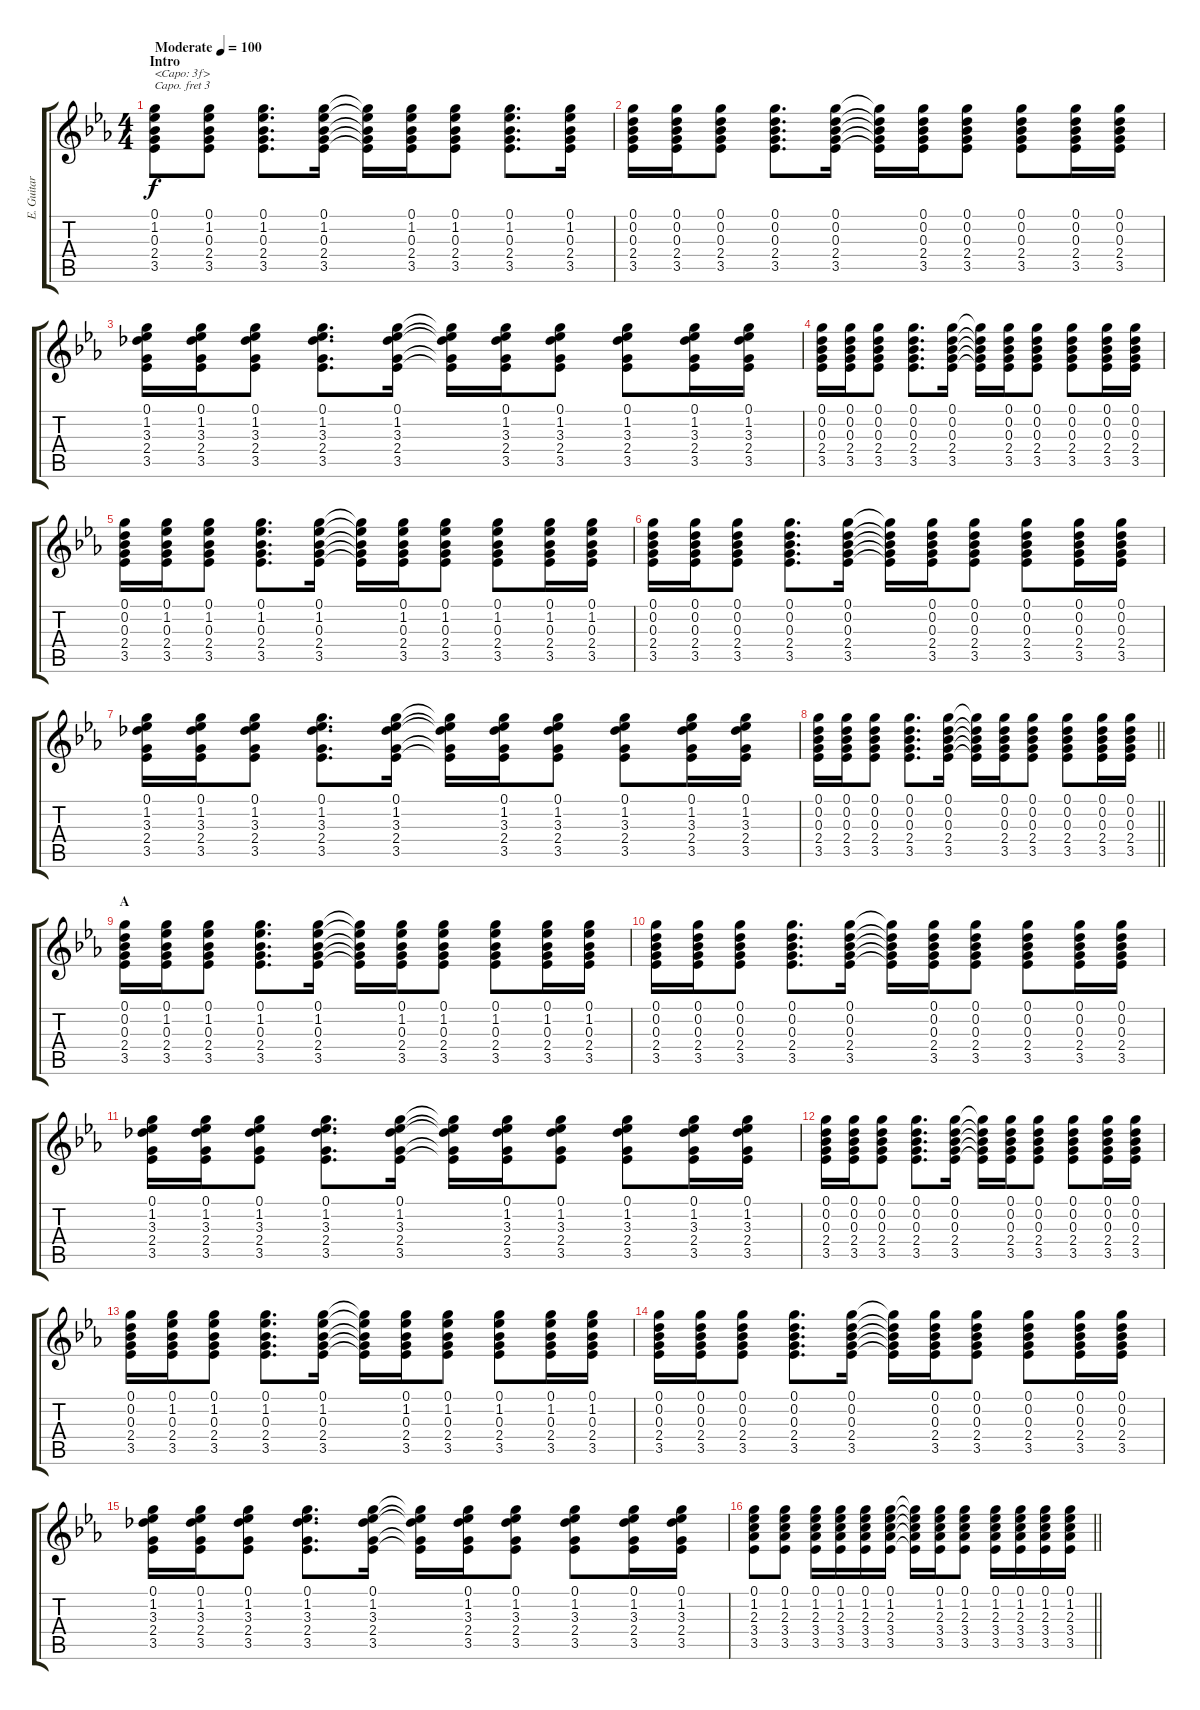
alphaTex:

\track ("E. Guitar I" "E. Guitar ") {instrument electricguitarjazz}
\staff {score tabs}
\capo 3
\tuning (E4 B3 G3 D3 A2 E2) {hide}
\ts (4 4)
\section ("" "Intro")
\tempo (100 "Moderate")
\clef g2
\ks eb
(0.1 1.2 0.3 2.4 3.5).8{txt "<Capo: 3f>" dy f instrument electricguitarjazz} (0.1 1.2 0.3 2.4 3.5).8 (0.1 1.2 0.3 2.4 3.5).8{d} (0.1 1.2 0.3 2.4 3.5).16 (0.1{t} 1.2{t} 0.3{t} 2.4{t} 3.5{t}).16 (0.1 1.2 0.3 2.4 3.5).16 (0.1 1.2 0.3 2.4 3.5).8 (0.1 1.2 0.3 2.4 3.5).8{d} (0.1 1.2 0.3 2.4 3.5).16 |
(0.1 0.2 0.3 2.4 3.5).16 (0.1 0.2 0.3 2.4 3.5).16 (0.1 0.2 0.3 2.4 3.5).8 (0.1 0.2 0.3 2.4 3.5).8{d} (0.1 0.2 0.3 2.4 3.5).16 (0.1{t} 0.2{t} 0.3{t} 2.4{t} 3.5{t}).16 (0.1 0.2 0.3 2.4 3.5).16 (0.1 0.2 0.3 2.4 3.5).8 (0.1 0.2 0.3 2.4 3.5).8 (0.1 0.2 0.3 2.4 3.5).16 (0.1 0.2 0.3 2.4 3.5).16 |
(0.1 1.2 3.3 2.4 3.5).16 (0.1 1.2 3.3 2.4 3.5).16 (0.1 1.2 3.3 2.4 3.5).8 (0.1 1.2 3.3 2.4 3.5).8{d} (0.1 1.2 3.3 2.4 3.5).16 (0.1{t} 1.2{t} 3.3{t} 2.4{t} 3.5{t}).16 (0.1 1.2 3.3 2.4 3.5).16 (0.1 1.2 3.3 2.4 3.5).8 (0.1 1.2 3.3 2.4 3.5).8 (0.1 1.2 3.3 2.4 3.5).16 (0.1 1.2 3.3 2.4 3.5).16 |
(0.1 0.2 0.3 2.4 3.5).16 (0.1 0.2 0.3 2.4 3.5).16 (0.1 0.2 0.3 2.4 3.5).8 (0.1 0.2 0.3 2.4 3.5).8{d} (0.1 0.2 0.3 2.4 3.5).16 (0.1{t} 0.2{t} 0.3{t} 2.4{t} 3.5{t}).16 (0.1 0.2 0.3 2.4 3.5).16 (0.1 0.2 0.3 2.4 3.5).8 (0.1 0.2 0.3 2.4 3.5).8 (0.1 0.2 0.3 2.4 3.5).16 (0.1 0.2 0.3 2.4 3.5).16 |
(0.1 0.2 0.3 2.4 3.5).16 (0.1 1.2 0.3 2.4 3.5).16 (0.1 1.2 0.3 2.4 3.5).8 (0.1 1.2 0.3 2.4 3.5).8{d} (0.1 1.2 0.3 2.4 3.5).16 (0.1{t} 1.2{t} 0.3{t} 2.4{t} 3.5{t}).16 (0.1 1.2 0.3 2.4 3.5).16 (0.1 1.2 0.3 2.4 3.5).8 (0.1 1.2 0.3 2.4 3.5).8 (0.1 1.2 0.3 2.4 3.5).16 (0.1 1.2 0.3 2.4 3.5).16 |
(0.1 0.2 0.3 2.4 3.5).16 (0.1 0.2 0.3 2.4 3.5).16 (0.1 0.2 0.3 2.4 3.5).8 (0.1 0.2 0.3 2.4 3.5).8{d} (0.1 0.2 0.3 2.4 3.5).16 (0.1{t} 0.2{t} 0.3{t} 2.4{t} 3.5{t}).16 (0.1 0.2 0.3 2.4 3.5).16 (0.1 0.2 0.3 2.4 3.5).8 (0.1 0.2 0.3 2.4 3.5).8 (0.1 0.2 0.3 2.4 3.5).16 (0.1 0.2 0.3 2.4 3.5).16 |
(0.1 1.2 3.3 2.4 3.5).16 (0.1 1.2 3.3 2.4 3.5).16 (0.1 1.2 3.3 2.4 3.5).8 (0.1 1.2 3.3 2.4 3.5).8{d} (0.1 1.2 3.3 2.4 3.5).16 (0.1{t} 1.2{t} 3.3{t} 2.4{t} 3.5{t}).16 (0.1 1.2 3.3 2.4 3.5).16 (0.1 1.2 3.3 2.4 3.5).8 (0.1 1.2 3.3 2.4 3.5).8 (0.1 1.2 3.3 2.4 3.5).16 (0.1 1.2 3.3 2.4 3.5).16 |
\barLineRight lightlight
(0.1 0.2 0.3 2.4 3.5).16 (0.1 0.2 0.3 2.4 3.5).16 (0.1 0.2 0.3 2.4 3.5).8 (0.1 0.2 0.3 2.4 3.5).8{d} (0.1 0.2 0.3 2.4 3.5).16 (0.1{t} 0.2{t} 0.3{t} 2.4{t} 3.5{t}).16 (0.1 0.2 0.3 2.4 3.5).16 (0.1 0.2 0.3 2.4 3.5).8 (0.1 0.2 0.3 2.4 3.5).8 (0.1 0.2 0.3 2.4 3.5).16 (0.1 0.2 0.3 2.4 3.5).16 |
\section ("" "A")
(0.1 0.2 0.3 2.4 3.5).16 (0.1 1.2 0.3 2.4 3.5).16 (0.1 1.2 0.3 2.4 3.5).8 (0.1 1.2 0.3 2.4 3.5).8{d} (0.1 1.2 0.3 2.4 3.5).16 (0.1{t} 1.2{t} 0.3{t} 2.4{t} 3.5{t}).16 (0.1 1.2 0.3 2.4 3.5).16 (0.1 1.2 0.3 2.4 3.5).8 (0.1 1.2 0.3 2.4 3.5).8 (0.1 1.2 0.3 2.4 3.5).16 (0.1 1.2 0.3 2.4 3.5).16 |
(0.1 0.2 0.3 2.4 3.5).16 (0.1 0.2 0.3 2.4 3.5).16 (0.1 0.2 0.3 2.4 3.5).8 (0.1 0.2 0.3 2.4 3.5).8{d} (0.1 0.2 0.3 2.4 3.5).16 (0.1{t} 0.2{t} 0.3{t} 2.4{t} 3.5{t}).16 (0.1 0.2 0.3 2.4 3.5).16 (0.1 0.2 0.3 2.4 3.5).8 (0.1 0.2 0.3 2.4 3.5).8 (0.1 0.2 0.3 2.4 3.5).16 (0.1 0.2 0.3 2.4 3.5).16 |
(0.1 1.2 3.3 2.4 3.5).16 (0.1 1.2 3.3 2.4 3.5).16 (0.1 1.2 3.3 2.4 3.5).8 (0.1 1.2 3.3 2.4 3.5).8{d} (0.1 1.2 3.3 2.4 3.5).16 (0.1{t} 1.2{t} 3.3{t} 2.4{t} 3.5{t}).16 (0.1 1.2 3.3 2.4 3.5).16 (0.1 1.2 3.3 2.4 3.5).8 (0.1 1.2 3.3 2.4 3.5).8 (0.1 1.2 3.3 2.4 3.5).16 (0.1 1.2 3.3 2.4 3.5).16 |
(0.1 0.2 0.3 2.4 3.5).16 (0.1 0.2 0.3 2.4 3.5).16 (0.1 0.2 0.3 2.4 3.5).8 (0.1 0.2 0.3 2.4 3.5).8{d} (0.1 0.2 0.3 2.4 3.5).16 (0.1{t} 0.2{t} 0.3{t} 2.4{t} 3.5{t}).16 (0.1 0.2 0.3 2.4 3.5).16 (0.1 0.2 0.3 2.4 3.5).8 (0.1 0.2 0.3 2.4 3.5).8 (0.1 0.2 0.3 2.4 3.5).16 (0.1 0.2 0.3 2.4 3.5).16 |
(0.1 0.2 0.3 2.4 3.5).16 (0.1 1.2 0.3 2.4 3.5).16 (0.1 1.2 0.3 2.4 3.5).8 (0.1 1.2 0.3 2.4 3.5).8{d} (0.1 1.2 0.3 2.4 3.5).16 (0.1{t} 1.2{t} 0.3{t} 2.4{t} 3.5{t}).16 (0.1 1.2 0.3 2.4 3.5).16 (0.1 1.2 0.3 2.4 3.5).8 (0.1 1.2 0.3 2.4 3.5).8 (0.1 1.2 0.3 2.4 3.5).16 (0.1 1.2 0.3 2.4 3.5).16 |
(0.1 0.2 0.3 2.4 3.5).16 (0.1 0.2 0.3 2.4 3.5).16 (0.1 0.2 0.3 2.4 3.5).8 (0.1 0.2 0.3 2.4 3.5).8{d} (0.1 0.2 0.3 2.4 3.5).16 (0.1{t} 0.2{t} 0.3{t} 2.4{t} 3.5{t}).16 (0.1 0.2 0.3 2.4 3.5).16 (0.1 0.2 0.3 2.4 3.5).8 (0.1 0.2 0.3 2.4 3.5).8 (0.1 0.2 0.3 2.4 3.5).16 (0.1 0.2 0.3 2.4 3.5).16 |
(0.1 1.2 3.3 2.4 3.5).16 (0.1 1.2 3.3 2.4 3.5).16 (0.1 1.2 3.3 2.4 3.5).8 (0.1 1.2 3.3 2.4 3.5).8{d} (0.1 1.2 3.3 2.4 3.5).16 (0.1{t} 1.2{t} 3.3{t} 2.4{t} 3.5{t}).16 (0.1 1.2 3.3 2.4 3.5).16 (0.1 1.2 3.3 2.4 3.5).8 (0.1 1.2 3.3 2.4 3.5).8 (0.1 1.2 3.3 2.4 3.5).16 (0.1 1.2 3.3 2.4 3.5).16 |
\barLineRight lightlight
(0.1 1.2 2.3 3.4 3.5).8 (0.1 1.2 2.3 3.4 3.5).8 (0.1 1.2 2.3 3.4 3.5).16 (0.1 1.2 2.3 3.4 3.5).16 (0.1 1.2 2.3 3.4 3.5).16 (0.1 1.2 2.3 3.4 3.5).16 (0.1{t} 1.2{t} 2.3{t} 3.4{t} 3.5{t}).16 (0.1 1.2 2.3 3.4 3.5).16 (0.1 1.2 2.3 3.4 3.5).8 (0.1 1.2 2.3 3.4 3.5).16 (0.1 1.2 2.3 3.4 3.5).16 (0.1 1.2 2.3 3.4 3.5).16 (0.1 1.2 2.3 3.4 3.5).16
